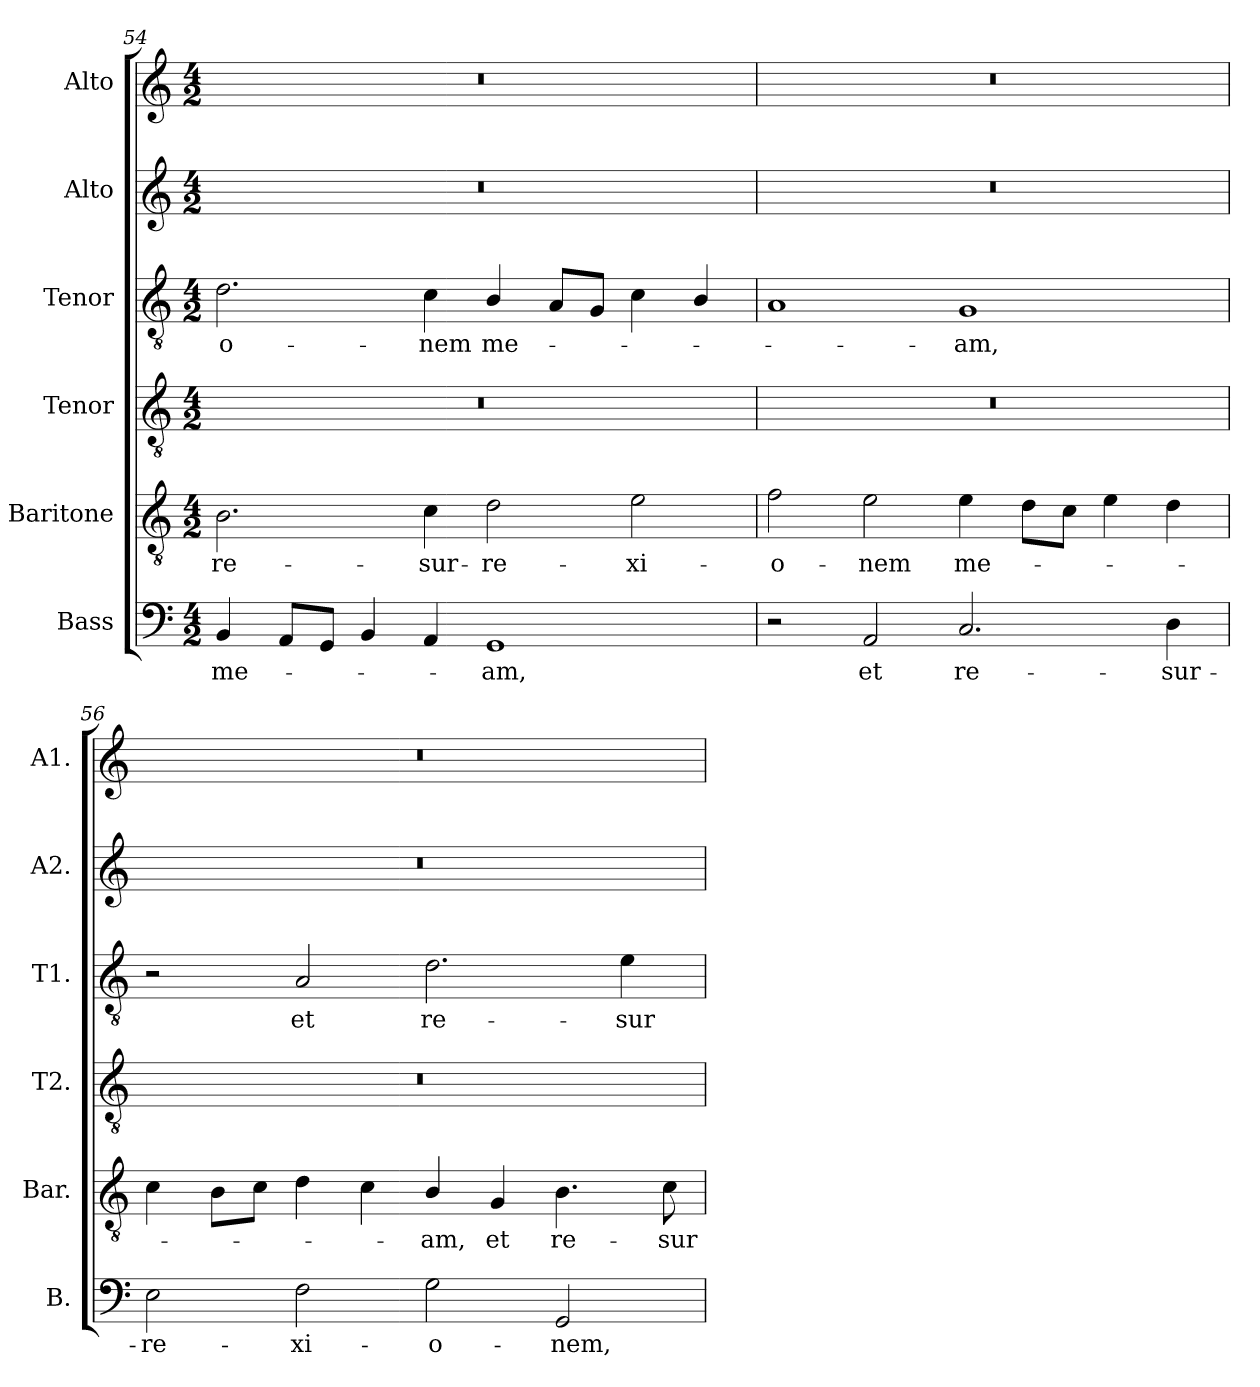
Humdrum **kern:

**kern	**text	**kern	**text	**kern	**kern	**text	**kern	**kern
*part6	*part6	*part5	*part5	*part4	*part3	*part3	*part2	*part1
*staff6	*staff6	*staff5	*staff5	*staff4	*staff3	*staff3	*staff2	*staff1
*I"Bass	*	*I"Baritone	*	*I"Tenor	*I"Tenor	*	*I"Alto	*I"Alto
*I'B.	*	*I'Bar.	*	*I'T2.	*I'T1.	*	*I'A2.	*I'A1.
*clefF4	*	*clefGv2	*	*clefGv2	*clefGv2	*	*clefG2	*clefG2
*	*	*ITrd7c12	*	*ITrd7c12	*ITrd7c12	*	*	*
*k[]	*	*k[]	*	*k[]	*k[]	*	*k[]	*k[]
*C:	*	*C:	*	*C:	*C:	*	*C:	*C:
*M4/2	*	*M4/2	*	*M4/2	*M4/2	*	*M4/2	*M4/2
=54	=54	=54	=54	=54	=54	=54	=54	=54
!	!LO:LY:b:color=#000000	!	!	!	!	!	!	!
!	!	!	!LO:LY:b:color=#000000	!LO:N:vis=1	!	!	!	!
!	!	!	!	!	!	!LO:LY:b:color=#000000	!LO:N:vis=1	!LO:N:vis=1
4BBi/	me-	2.BBi\	re-	0r	2.Di\	-o-	0r	0r
8AAi/L	.	.	.	.	.	.	.	.
8GGi/J	.	.	.	.	.	.	.	.
4BBi/	.	.	.	.	.	.	.	.
!	!	!	!LO:LY:b:color=#000000	!	!	!	!	!
!	!	!	!	!	!	!LO:LY:b:color=#000000	!	!
4AAi/	.	4Ci\	-sur-	.	4Ci\	-nem	.	.
!	!LO:LY:b:color=#000000	!	!	!	!	!	!	!
!	!	!	!LO:LY:b:color=#000000	!	!	!	!	!
!	!	!	!	!	!	!LO:LY:b:color=#000000	!	!
1GGi	-am,	2Di\	-re-	.	4BBi/	me-	.	.
.	.	.	.	.	8AAi/L	.	.	.
.	.	.	.	.	8GGi/J	.	.	.
!	!	!	!LO:LY:b:color=#000000	!	!	!	!	!
.	.	2Ei\	-xi-	.	4Ci\	.	.	.
.	.	.	.	.	4BBi/	.	.	.
=55	=55	=55	=55	=55	=55	=55	=55	=55
!	!	!	!LO:LY:b:color=#000000	!LO:N:vis=1	!	!	!LO:N:vis=1	!LO:N:vis=1
2r	.	2Fi\	-o-	0r	1AAi	.	0r	0r
!	!LO:LY:b:color=#000000	!	!	!	!	!	!	!
!	!	!	!LO:LY:b:color=#000000	!	!	!	!	!
2AAi/	et	2Ei\	-nem	.	.	.	.	.
!	!LO:LY:b:color=#000000	!	!	!	!	!	!	!
!	!	!	!LO:LY:b:color=#000000	!	!	!	!	!
!	!	!	!	!	!	!LO:LY:b:color=#000000	!	!
2.Ci/	re-	4Ei\	me-	.	1GGi	-am,	.	.
.	.	8Di\L	.	.	.	.	.	.
.	.	8Ci\J	.	.	.	.	.	.
.	.	4Ei\	.	.	.	.	.	.
!	!LO:LY:b:color=#000000	!	!	!	!	!	!	!
4Di\	-sur-	4Di\	.	.	.	.	.	.
=56	=56	=56	=56	=56	=56	=56	=56	=56
!	!LO:LY:b:color=#000000	!	!	!LO:N:vis=1	!	!	!LO:N:vis=1	!LO:N:vis=1
2Ei\	-re-	4Ci\	.	0r	2r	.	0r	0r
.	.	8BBi\L	.	.	.	.	.	.
.	.	8Ci\J	.	.	.	.	.	.
!	!LO:LY:b:color=#000000	!	!	!	!	!	!	!
!	!	!	!	!	!	!LO:LY:b:color=#000000	!	!
2Fi\	-xi-	4Di\	.	.	2AAi/	et	.	.
.	.	4Ci\	.	.	.	.	.	.
!	!LO:LY:b:color=#000000	!	!	!	!	!	!	!
!	!	!	!LO:LY:b:color=#000000	!	!	!	!	!
!	!	!	!	!	!	!LO:LY:b:color=#000000	!	!
2Gi\	-o-	4BBi/	-am,	.	2.Di\	re-	.	.
!	!	!	!LO:LY:b:color=#000000	!	!	!	!	!
.	.	4GGi/	et	.	.	.	.	.
!	!LO:LY:b:color=#000000	!	!	!	!	!	!	!
!	!	!	!LO:LY:b:color=#000000	!	!	!	!	!
2GGi/	-nem,	4.BBi\	re-	.	.	.	.	.
!	!	!	!	!	!	!LO:LY:b:color=#000000	!	!
.	.	.	.	.	4Ei\	-sur-	.	.
!	!	!	!LO:LY:b:color=#000000	!	!	!	!	!
.	.	8Ci\	-sur-	.	.	.	.	.
=	=	=	=	=	=	=	=	=
*-	*-	*-	*-	*-	*-	*-	*-	*-
